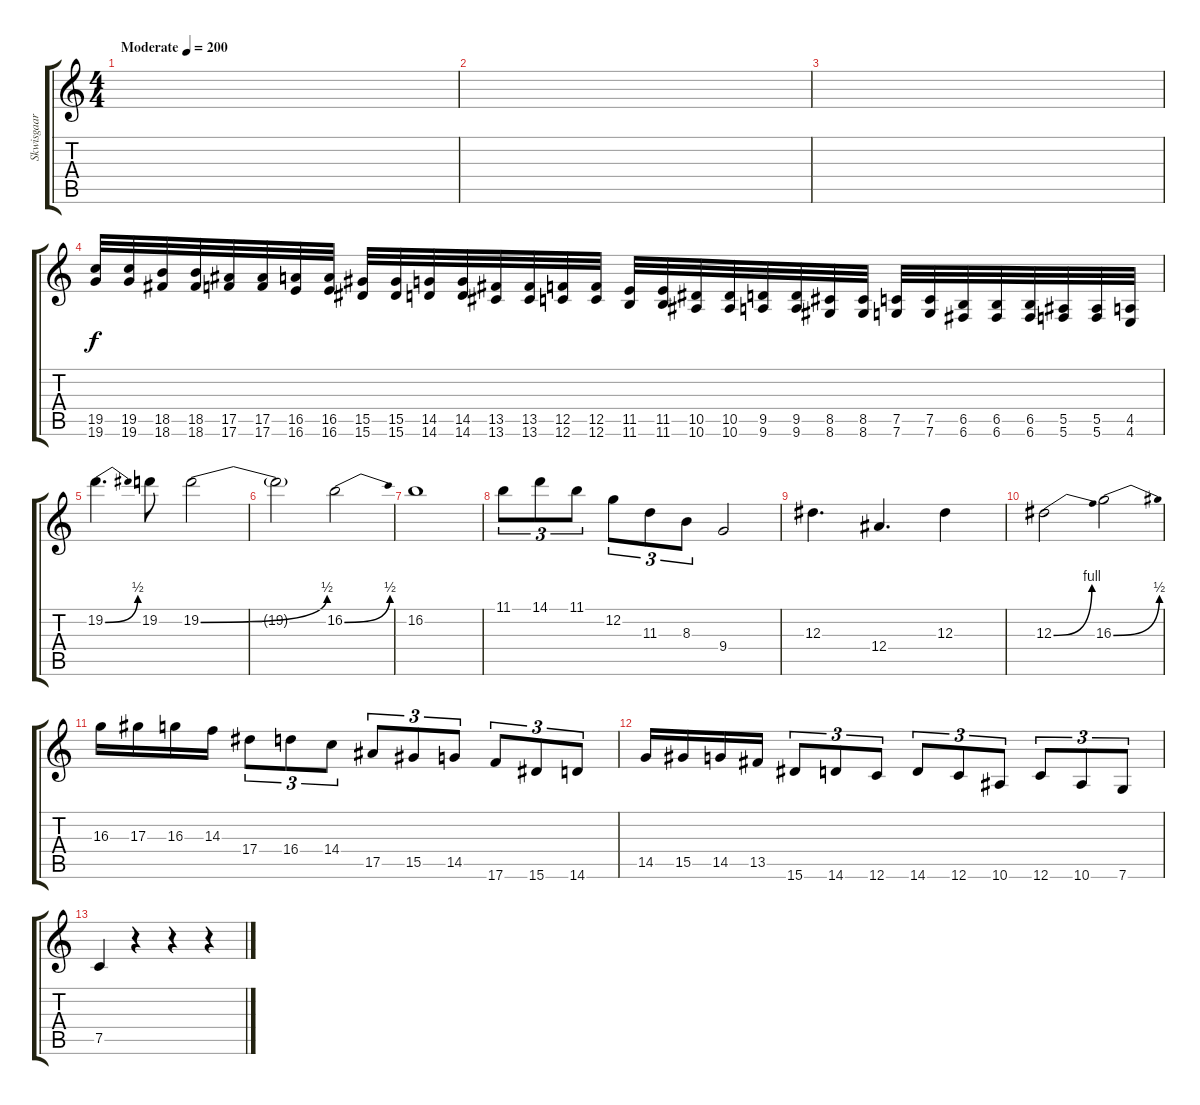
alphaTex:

\track ("Skwisgaar" "Skwisgaar") {instrument distortionguitar}
\staff {score tabs}
\tuning (C4 G3 Eb3 Bb2 F2 C2) {hide}
\ts (4 4)
\tempo (200 "Moderate")
\clef g2
\ks c
|
|
|
(19.5 19.6).32{instrument guitarfretnoise} (19.5 19.6).32 (18.5 18.6).32 (18.5 18.6).32 (17.5 17.6).32 (17.5 17.6).32 (16.5 16.6).32 (16.5 16.6).32 (15.5 15.6).32 (15.5 15.6).32 (14.5 14.6).32 (14.5 14.6).32 (13.5 13.6).32 (13.5 13.6).32 (12.5 12.6).32 (12.5 12.6).32 (11.5 11.6).32 (11.5 11.6).32 (10.5 10.6).32 (10.5 10.6).32 (9.5 9.6).32 (9.5 9.6).32 (8.5 8.6).32 (8.5 8.6).32 (7.5 7.6).32 (7.5 7.6).32 (6.5 6.6).32 (6.5 6.6).32 (6.5 6.6).32 (5.5 5.6).32 (5.5 5.6).32 (4.5 4.6).32 |
19.2{be (bend 0 0 60 2)}.4{d instrument distortionguitar} 19.2.8 19.2{be (bend 0 0 60 2)}.2 |
19.2{t}.2 16.2{be (bend 0 0 60 2)}.2 |
16.2.1 |
11.1.8{tu (3 2)} 14.1.8{tu (3 2)} 11.1.8{tu (3 2)} 12.2.8{tu (3 2)} 11.3.8{tu (3 2)} 8.3.8{tu (3 2)} 9.4.2 |
12.3.4{d} 12.4.4{d} 12.3.4 |
12.3{be (bend 0 0 60 4)}.2 16.3{be (bend 0 0 60 2)}.2 |
16.3.16 17.3.16 16.3.16 14.3.16 17.4.8{tu (3 2)} 16.4.8{tu (3 2)} 14.4.8{tu (3 2)} 17.5.8{tu (3 2)} 15.5.8{tu (3 2)} 14.5.8{tu (3 2)} 17.6.8{tu (3 2)} 15.6.8{tu (3 2)} 14.6.8{tu (3 2)} |
14.5.16 15.5.16 14.5.16 13.5.16 15.6.8{tu (3 2)} 14.6.8{tu (3 2)} 12.6.8{tu (3 2)} 14.6.8{tu (3 2)} 12.6.8{tu (3 2)} 10.6.8{tu (3 2)} 12.6.8{tu (3 2)} 10.6.8{tu (3 2)} 7.6.8{tu (3 2)} |
7.5.4 r.4 r.4 r.4
